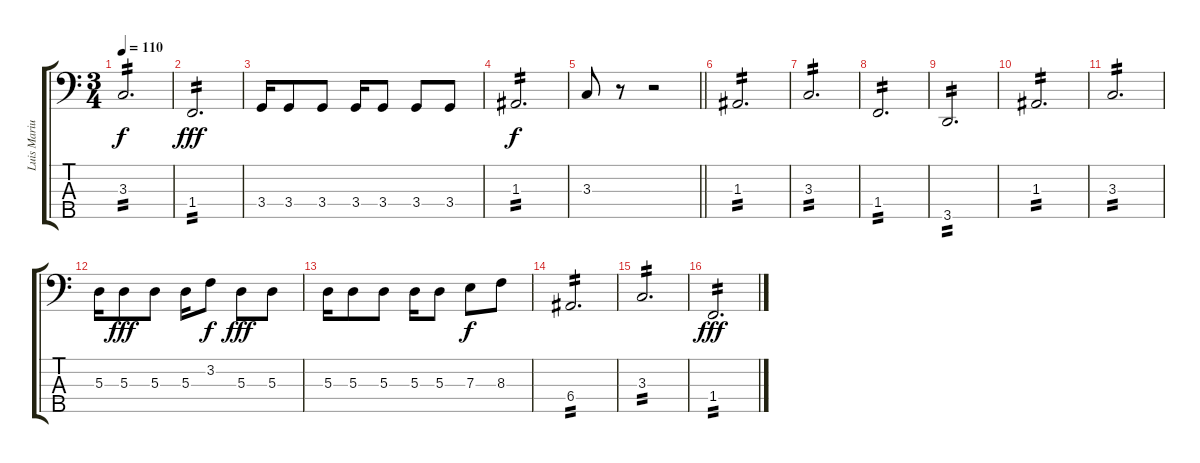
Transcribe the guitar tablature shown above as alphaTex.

\track ("Luis Mariuti" "Luis Mariu") {instrument electricbassfinger}
\staff {score tabs}
\tuning (G2 D2 A1 E1 B0) {hide}
\ts (3 4)
\tempo 110
\clef f4
\ks c
3.3.2{d tp 2 dy f} |
1.4.2{d tp 2 dy fff} |
3.4.16 3.4.8 3.4.8 3.4.16 3.4.8 3.4.8 3.4.8 |
1.3.2{d tp 2 dy f} |
\barLineRight lightlight
3.3.8 r.8 r.2 |
1.3.2{d tp 2} |
3.3.2{d tp 2} |
1.4.2{d tp 2} |
3.5.2{d tp 2} |
1.3.2{d tp 2} |
3.3.2{d tp 2} |
5.3.16 5.3.8{dy fff} 5.3.8 5.3.16 3.2.8{dy f} 5.3.8{dy fff} 5.3.8 |
5.3.16 5.3.8 5.3.8 5.3.16 5.3.8 7.3.8{dy f} 8.3.8 |
6.4.2{d tp 2} |
3.3.2{d tp 2} |
1.4.2{d tp 2 dy fff}
